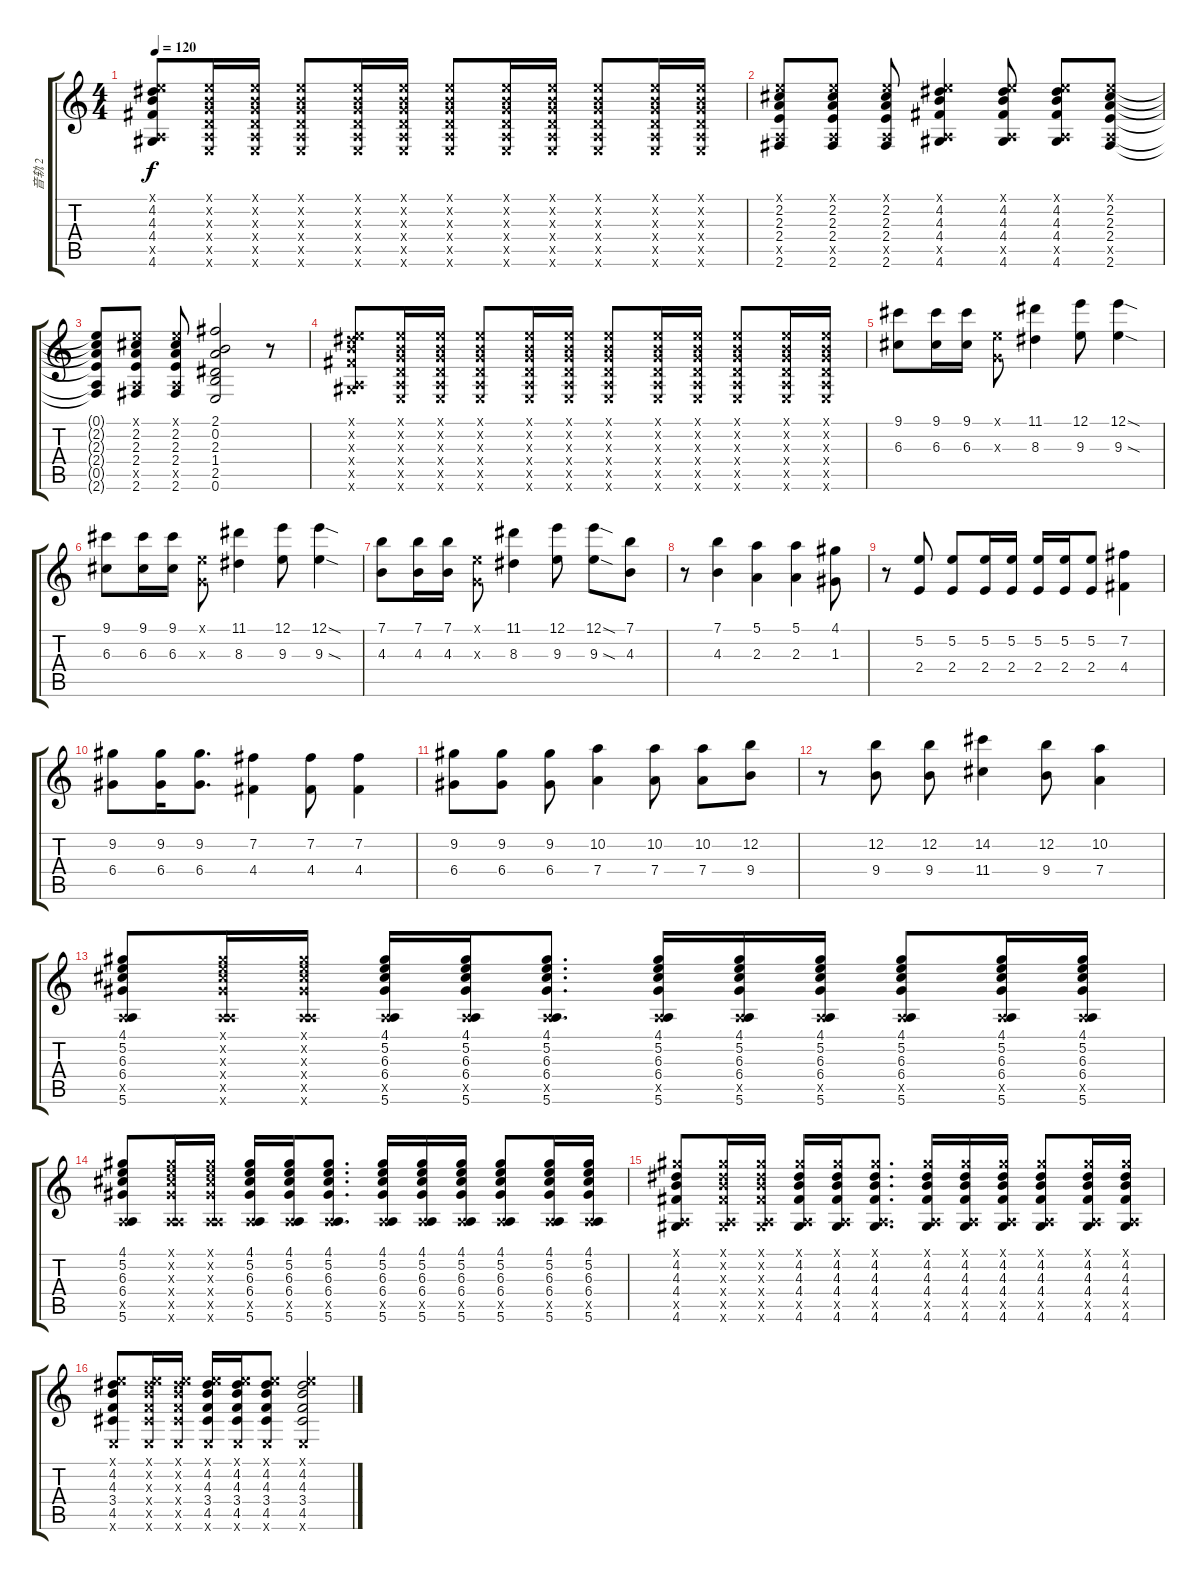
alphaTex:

\track ("音轨 2" "音轨 2") {instrument acousticguitarsteel}
\staff {score tabs}
\tuning (E4 B3 G3 D3 A2 E2) {hide}
\ts (4 4)
\tempo 120
\clef g2
\ks c
(0.1{x} 4.2 4.3 4.4 0.5{x} 4.6).8{dy f} (0.1{x} 0.2{x} 0.3{x} 0.4{x} 0.5{x} 0.6{x}).16 (0.1{x} 0.2{x} 0.3{x} 0.4{x} 0.5{x} 0.6{x}).16 (0.1{x} 0.2{x} 0.3{x} 0.4{x} 0.5{x} 0.6{x}).8 (0.1{x} 0.2{x} 0.3{x} 0.4{x} 0.5{x} 0.6{x}).16 (0.1{x} 0.2{x} 0.3{x} 0.4{x} 0.5{x} 0.6{x}).16 (0.1{x} 0.2{x} 0.3{x} 0.4{x} 0.5{x} 0.6{x}).8 (0.1{x} 0.2{x} 0.3{x} 0.4{x} 0.5{x} 0.6{x}).16 (0.1{x} 0.2{x} 0.3{x} 0.4{x} 0.5{x} 0.6{x}).16 (0.1{x} 0.2{x} 0.3{x} 0.4{x} 0.5{x} 0.6{x}).8 (0.1{x} 0.2{x} 0.3{x} 0.4{x} 0.5{x} 0.6{x}).16 (0.1{x} 0.2{x} 0.3{x} 0.4{x} 0.5{x} 0.6{x}).16 |
(0.1{x} 2.2 2.3 2.4 0.5{x} 2.6).8 (0.1{x} 2.2 2.3 2.4 0.5{x} 2.6).8 (0.1{x} 2.2 2.3 2.4 0.5{x} 2.6).8 (0.1{x} 4.2 4.3 4.4 0.5{x} 4.6).4 (0.1{x} 4.2 4.3 4.4 0.5{x} 4.6).8 (0.1{x} 4.2 4.3 4.4 0.5{x} 4.6).8 (0.1{x} 2.2 2.3 2.4 0.5{x} 2.6).8 |
(0.1{t} 2.2{t} 2.3{t} 2.4{t} 0.5{t} 2.6{t}).8 (0.1{x} 2.2 2.3 2.4 0.5{x} 2.6).8 (0.1{x} 2.2 2.3 2.4 0.5{x} 2.6).8 (2.1 0.2 2.3 1.4 2.5 0.6).2 r.8 |
(0.1{x} 4.2{x} 4.3{x} 4.4{x} 0.5{x} 4.6{x}).8 (0.1{x} 0.2{x} 0.3{x} 0.4{x} 0.5{x} 0.6{x}).16 (0.1{x} 0.2{x} 0.3{x} 0.4{x} 0.5{x} 0.6{x}).16 (0.1{x} 0.2{x} 0.3{x} 0.4{x} 0.5{x} 0.6{x}).8 (0.1{x} 0.2{x} 0.3{x} 0.4{x} 0.5{x} 0.6{x}).16 (0.1{x} 0.2{x} 0.3{x} 0.4{x} 0.5{x} 0.6{x}).16 (0.1{x} 0.2{x} 0.3{x} 0.4{x} 0.5{x} 0.6{x}).8 (0.1{x} 0.2{x} 0.3{x} 0.4{x} 0.5{x} 0.6{x}).16 (0.1{x} 0.2{x} 0.3{x} 0.4{x} 0.5{x} 0.6{x}).16 (0.1{x} 0.2{x} 0.3{x} 0.4{x} 0.5{x} 0.6{x}).8 (0.1{x} 0.2{x} 0.3{x} 0.4{x} 0.5{x} 0.6{x}).16 (0.1{x} 0.2{x} 0.3{x} 0.4{x} 0.5{x} 0.6{x}).16 |
(9.1 6.3).8 (9.1 6.3).16 (9.1 6.3).16 (0.1{x} 0.3{x}).8 (11.1 8.3).4 (12.1 9.3).8 (12.1{sod} 9.3{sod}).4 |
(9.1 6.3).8 (9.1 6.3).16 (9.1 6.3).16 (0.1{x} 0.3{x}).8 (11.1 8.3).4 (12.1 9.3).8 (12.1{sod} 9.3{sod}).4 |
(7.1 4.3).8 (7.1 4.3).16 (7.1 4.3).16 (0.1{x} 0.3{x}).8 (11.1 8.3).4 (12.1 9.3).8 (12.1{sod} 9.3{sod}).8 (7.1 4.3).8 |
r.8 (7.1 4.3).4 (5.1 2.3).4 (5.1 2.3).4 (4.1 1.3).8 |
r.8 (5.2 2.4).8 (5.2 2.4).8 (5.2 2.4).16 (5.2 2.4).16 (5.2 2.4).16 (5.2 2.4).16 (5.2 2.4).8 (7.2 4.4).4 |
(9.2 6.4).8 (9.2 6.4).16 (9.2 6.4).8{d} (7.2 4.4).4 (7.2 4.4).8 (7.2 4.4).4 |
(9.2 6.4).8 (9.2 6.4).8 (9.2 6.4).8 (10.2 7.4).4 (10.2 7.4).8 (10.2 7.4).8 (12.2 9.4).8 |
r.8 (12.2 9.4).8 (12.2 9.4).8 (14.2 11.4).4 (12.2 9.4).8 (10.2 7.4).4 |
(4.1 5.2 6.3 6.4 0.5{x} 5.6).8 (4.1{x} 5.2{x} 6.3{x} 6.4{x} 0.5{x} 5.6{x}).16 (4.1{x} 5.2{x} 6.3{x} 6.4{x} 0.5{x} 5.6{x}).16 (4.1 5.2 6.3 6.4 0.5{x} 5.6).16 (4.1 5.2 6.3 6.4 0.5{x} 5.6).16 (4.1 5.2 6.3 6.4 0.5{x} 5.6).8{d} (4.1 5.2 6.3 6.4 0.5{x} 5.6).16 (4.1 5.2 6.3 6.4 0.5{x} 5.6).16 (4.1 5.2 6.3 6.4 0.5{x} 5.6).16 (4.1 5.2 6.3 6.4 0.5{x} 5.6).8 (4.1 5.2 6.3 6.4 0.5{x} 5.6).16 (4.1 5.2 6.3 6.4 0.5{x} 5.6).16 |
(4.1 5.2 6.3 6.4 0.5{x} 5.6).8 (4.1{x} 5.2{x} 6.3{x} 6.4{x} 0.5{x} 5.6{x}).16 (4.1{x} 5.2{x} 6.3{x} 6.4{x} 0.5{x} 5.6{x}).16 (4.1 5.2 6.3 6.4 0.5{x} 5.6).16 (4.1 5.2 6.3 6.4 0.5{x} 5.6).16 (4.1 5.2 6.3 6.4 0.5{x} 5.6).8{d} (4.1 5.2 6.3 6.4 0.5{x} 5.6).16 (4.1 5.2 6.3 6.4 0.5{x} 5.6).16 (4.1 5.2 6.3 6.4 0.5{x} 5.6).16 (4.1 5.2 6.3 6.4 0.5{x} 5.6).8 (4.1 5.2 6.3 6.4 0.5{x} 5.6).16 (4.1 5.2 6.3 6.4 0.5{x} 5.6).16 |
(4.1{x} 4.2 4.3 4.4 0.5{x} 4.6).8 (4.1{x} 4.2{x} 4.3{x} 4.4{x} 0.5{x} 4.6{x}).16 (4.1{x} 4.2{x} 4.3{x} 4.4{x} 0.5{x} 4.6{x}).16 (4.1{x} 4.2 4.3 4.4 0.5{x} 4.6).16 (4.1{x} 4.2 4.3 4.4 0.5{x} 4.6).16 (4.1{x} 4.2 4.3 4.4 0.5{x} 4.6).8{d} (4.1{x} 4.2 4.3 4.4 0.5{x} 4.6).16 (4.1{x} 4.2 4.3 4.4 0.5{x} 4.6).16 (4.1{x} 4.2 4.3 4.4 0.5{x} 4.6).16 (4.1{x} 4.2 4.3 4.4 0.5{x} 4.6).8 (4.1{x} 4.2 4.3 4.4 0.5{x} 4.6).16 (4.1{x} 4.2 4.3 4.4 0.5{x} 4.6).16 |
(0.1{x} 4.2 4.3 3.4 4.5 0.6{x}).8 (0.1{x} 4.2{x} 4.3{x} 3.4{x} 4.5{x} 0.6{x}).16 (0.1{x} 4.2{x} 4.3{x} 3.4{x} 4.5{x} 0.6{x}).16 (0.1{x} 4.2 4.3 3.4 4.5 0.6{x}).16 (0.1{x} 4.2 4.3 3.4 4.5 0.6{x}).16 (0.1{x} 4.2 4.3 3.4 4.5 0.6{x}).8 (0.1{x} 4.2 4.3 3.4 4.5 0.6{x}).2
